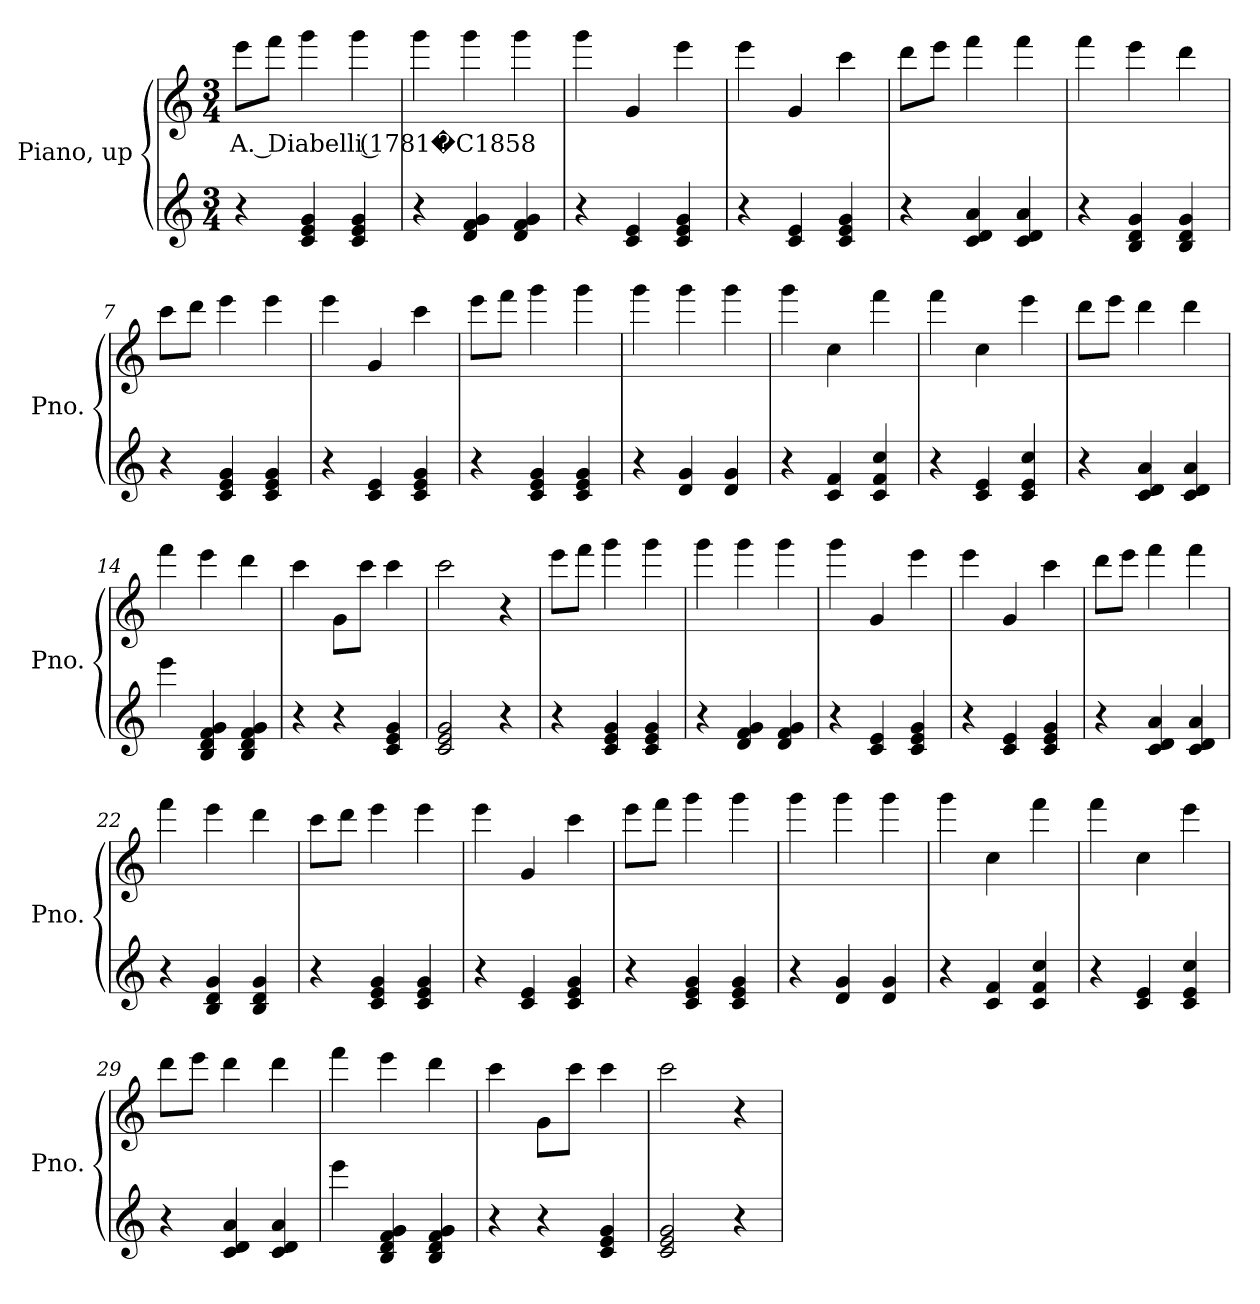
**kern	**kern	**text
*part1	*part1	*part1
*staff2	*staff1	*staff1
*I"Piano, up	*	*
*I'Pno.	*	*
*clefG2	*clefG2	*
*k[]	*k[]	*
*M3/4	*M3/4	*
*MM120	*MM120	*
=1	=1	=1
!	!	!LO:LY:b
4r	8eee\L	A. Diabelli (1781�C1858
.	8fff\J	.
4c/ 4e/ 4g/	4ggg\	.
4c/ 4e/ 4g/	4ggg\	.
=2	=2	=2
4r	4ggg\	.
4d/ 4f/ 4g/	4ggg\	.
4d/ 4f/ 4g/	4ggg\	.
=3	=3	=3
4r	4ggg\	.
4c/ 4e/	4g/	.
4c/ 4e/ 4g/	4eee\	.
=4	=4	=4
4r	4eee\	.
4c/ 4e/	4g/	.
4c/ 4e/ 4g/	4ccc\	.
=5	=5	=5
4r	8ddd\L	.
.	8eee\J	.
4c/ 4d/ 4a/	4fff\	.
4c/ 4d/ 4a/	4fff\	.
!!LO:LB:g=z
=6	=6	=6
4r	4fff\	.
4B/ 4d/ 4g/	4eee\	.
4B/ 4d/ 4g/	4ddd\	.
=7	=7	=7
4r	8ccc\L	.
.	8ddd\J	.
4c/ 4e/ 4g/	4eee\	.
4c/ 4e/ 4g/	4eee\	.
=8	=8	=8
4r	4eee\	.
4c/ 4e/	4g/	.
4c/ 4e/ 4g/	4ccc\	.
=9	=9	=9
4r	8eee\L	.
.	8fff\J	.
4c/ 4e/ 4g/	4ggg\	.
4c/ 4e/ 4g/	4ggg\	.
=10	=10	=10
4r	4ggg\	.
4d/ 4g/	4ggg\	.
4d/ 4g/	4ggg\	.
=11	=11	=11
4r	4ggg\	.
4c/ 4f/	4cc\	.
4c/ 4f/ 4cc/	4fff\	.
=12	=12	=12
4r	4fff\	.
4c/ 4e/	4cc\	.
4c/ 4e/ 4cc/	4eee\	.
=13	=13	=13
4r	8ddd\L	.
.	8eee\J	.
4c/ 4d/ 4a/	4ddd\	.
4c/ 4d/ 4a/	4ddd\	.
!!LO:LB:g=z
=14	=14	=14
4eee\	4fff\	.
4B/ 4d/ 4f/ 4g/	4eee\	.
4B/ 4d/ 4f/ 4g/	4ddd\	.
=15	=15	=15
4r	4ccc\	.
4r	8g\L	.
.	8ccc\J	.
4c/ 4e/ 4g/	4ccc\	.
=16	=16	=16
2c/ 2e/ 2g/	2ccc\	.
4r	4r	.
=17	=17	=17
4r	8eee\L	.
.	8fff\J	.
4c/ 4e/ 4g/	4ggg\	.
4c/ 4e/ 4g/	4ggg\	.
=18	=18	=18
4r	4ggg\	.
4d/ 4f/ 4g/	4ggg\	.
4d/ 4f/ 4g/	4ggg\	.
=19	=19	=19
4r	4ggg\	.
4c/ 4e/	4g/	.
4c/ 4e/ 4g/	4eee\	.
=20	=20	=20
4r	4eee\	.
4c/ 4e/	4g/	.
4c/ 4e/ 4g/	4ccc\	.
=21	=21	=21
4r	8ddd\L	.
.	8eee\J	.
4c/ 4d/ 4a/	4fff\	.
4c/ 4d/ 4a/	4fff\	.
!!LO:LB:g=z
=22	=22	=22
4r	4fff\	.
4B/ 4d/ 4g/	4eee\	.
4B/ 4d/ 4g/	4ddd\	.
=23	=23	=23
4r	8ccc\L	.
.	8ddd\J	.
4c/ 4e/ 4g/	4eee\	.
4c/ 4e/ 4g/	4eee\	.
=24	=24	=24
4r	4eee\	.
4c/ 4e/	4g/	.
4c/ 4e/ 4g/	4ccc\	.
=25	=25	=25
4r	8eee\L	.
.	8fff\J	.
4c/ 4e/ 4g/	4ggg\	.
4c/ 4e/ 4g/	4ggg\	.
=26	=26	=26
4r	4ggg\	.
4d/ 4g/	4ggg\	.
4d/ 4g/	4ggg\	.
=27	=27	=27
4r	4ggg\	.
4c/ 4f/	4cc\	.
4c/ 4f/ 4cc/	4fff\	.
=28	=28	=28
4r	4fff\	.
4c/ 4e/	4cc\	.
4c/ 4e/ 4cc/	4eee\	.
=29	=29	=29
4r	8ddd\L	.
.	8eee\J	.
4c/ 4d/ 4a/	4ddd\	.
4c/ 4d/ 4a/	4ddd\	.
!!LO:LB:g=z
=30	=30	=30
4eee\	4fff\	.
4B/ 4d/ 4f/ 4g/	4eee\	.
4B/ 4d/ 4f/ 4g/	4ddd\	.
=31	=31	=31
4r	4ccc\	.
4r	8g\L	.
.	8ccc\J	.
4c/ 4e/ 4g/	4ccc\	.
=32	=32	=32
2c/ 2e/ 2g/	2ccc\	.
4r	4r	.
=	=	=
*-	*-	*-
